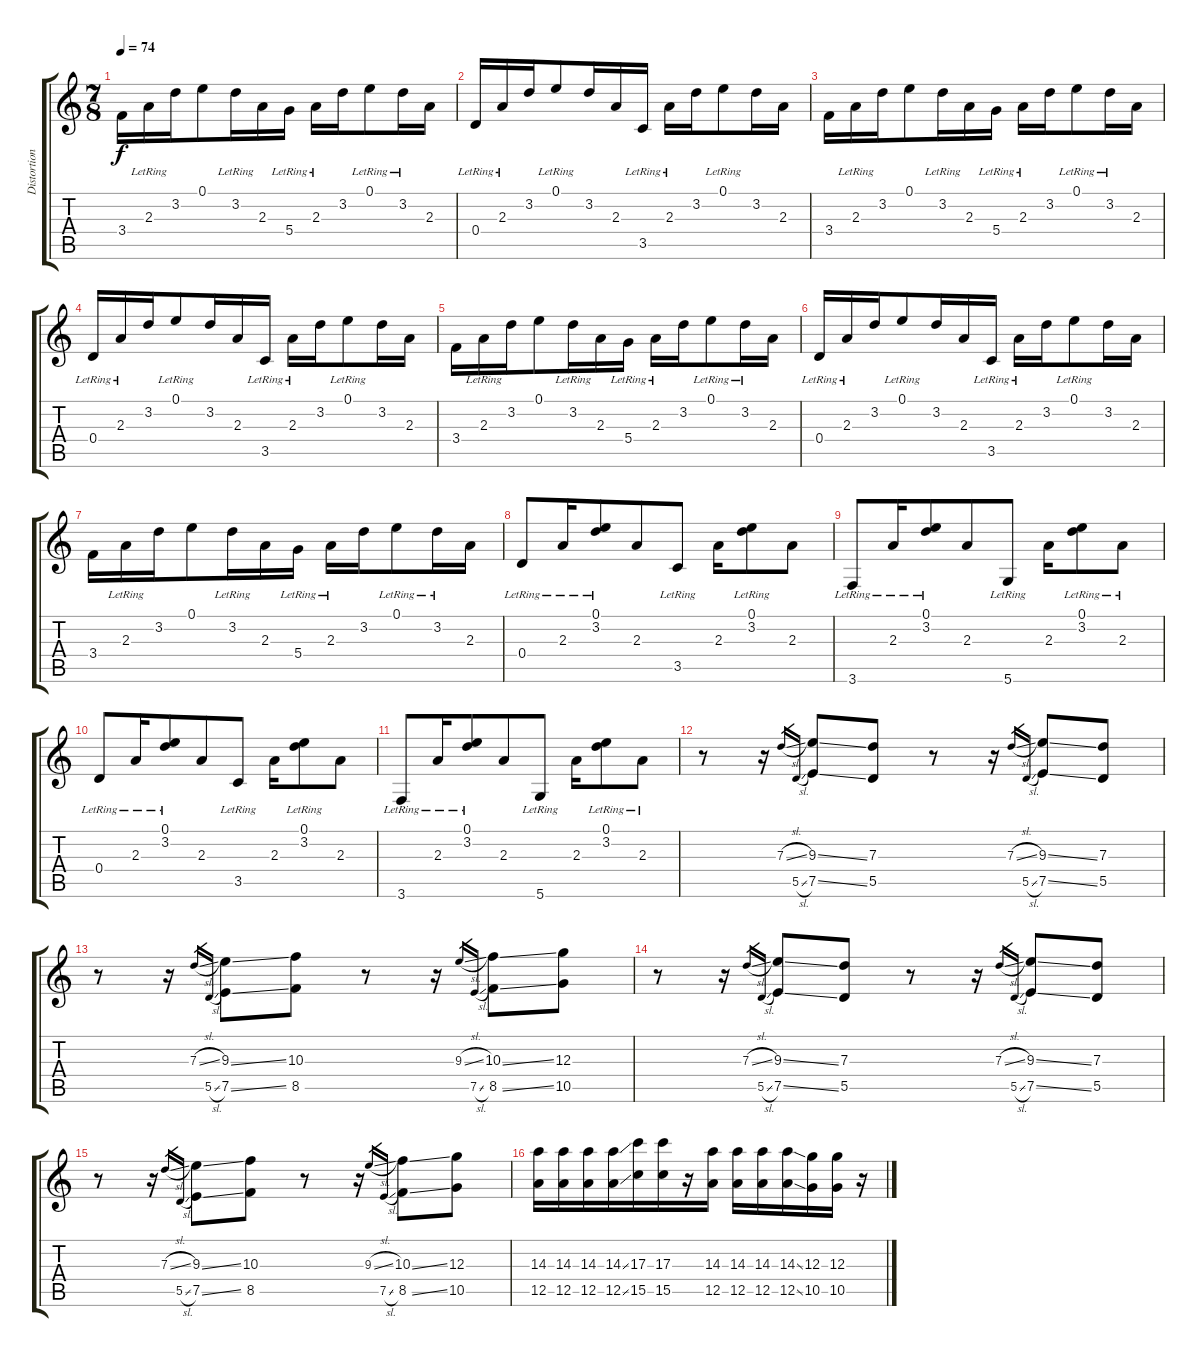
\track ("Distortion Guitar II" "Distortion") {instrument distortionguitar}
\staff {score tabs}
\tuning (E4 B3 G3 D3 A2 D2) {hide}
\ts (7 8)
\tempo 74
\clef g2
\ks c
3.4.16{dy f} 2.3{lr}.16 3.2.16 0.1.8 3.2{lr}.16 2.3.16 5.4{lr}.16 2.3{lr}.16 3.2.16 0.1{lr}.8 3.2{lr}.16 2.3.16 |
0.4{lr}.16 2.3{lr}.16 3.2.16 0.1{lr}.8 3.2.16 2.3.16 3.5{lr}.16 2.3{lr}.16 3.2.16 0.1{lr}.8 3.2.16 2.3.16 |
3.4.16 2.3{lr}.16 3.2.16 0.1.8 3.2{lr}.16 2.3.16 5.4{lr}.16 2.3{lr}.16 3.2.16 0.1{lr}.8 3.2{lr}.16 2.3.16 |
0.4{lr}.16 2.3{lr}.16 3.2.16 0.1{lr}.8 3.2.16 2.3.16 3.5{lr}.16 2.3{lr}.16 3.2.16 0.1{lr}.8 3.2.16 2.3.16 |
3.4.16 2.3{lr}.16 3.2.16 0.1.8 3.2{lr}.16 2.3.16 5.4{lr}.16 2.3{lr}.16 3.2.16 0.1{lr}.8 3.2{lr}.16 2.3.16 |
0.4{lr}.16 2.3{lr}.16 3.2.16 0.1{lr}.8 3.2.16 2.3.16 3.5{lr}.16 2.3{lr}.16 3.2.16 0.1{lr}.8 3.2.16 2.3.16 |
3.4.16 2.3{lr}.16 3.2.16 0.1.8 3.2{lr}.16 2.3.16 5.4{lr}.16 2.3{lr}.16 3.2.16 0.1{lr}.8 3.2{lr}.16 2.3.16 |
0.4{lr}.8 2.3{lr}.16 (0.1{lr} 3.2).8 2.3.8 3.5{lr}.8 2.3.16 (0.1{lr} 3.2).8 2.3.8 |
3.6{lr}.8 2.3{lr}.16 (0.1{lr} 3.2).8 2.3.8 5.6{lr}.8 2.3.16 (0.1{lr} 3.2).8 2.3{lr}.8 |
0.4{lr}.8 2.3{lr}.16 (0.1{lr} 3.2).8 2.3.8 3.5{lr}.8 2.3.16 (0.1{lr} 3.2).8 2.3.8 |
3.6{lr}.8 2.3{lr}.16 (0.1{lr} 3.2).8 2.3.8 5.6{lr}.8 2.3.16 (0.1{lr} 3.2).8 2.3{lr}.8 |
r.8 r.16 7.3{sl}.16{gr} 5.5{sl}.16{gr} (9.3{ss} 7.5{ss}).8 (7.3 5.5).8 r.8 r.16 7.3{sl}.16{gr} 5.5{sl}.16{gr} (9.3{ss} 7.5{ss}).8 (7.3 5.5).8 |
r.8 r.16 7.3{sl}.16{gr} 5.5{sl}.16{gr} (9.3{ss} 7.5{ss}).8 (10.3 8.5).8 r.8 r.16 9.3{sl}.16{gr} 7.5{sl}.16{gr} (10.3{ss} 8.5{ss}).8 (12.3 10.5).8 |
r.8 r.16 7.3{sl}.16{gr} 5.5{sl}.16{gr} (9.3{ss} 7.5{ss}).8 (7.3 5.5).8 r.8 r.16 7.3{sl}.16{gr} 5.5{sl}.16{gr} (9.3{ss} 7.5{ss}).8 (7.3 5.5).8 |
r.8 r.16 7.3{sl}.16{gr} 5.5{sl}.16{gr} (9.3{ss} 7.5{ss}).8 (10.3 8.5).8 r.8 r.16 9.3{sl}.16{gr} 7.5{sl}.16{gr} (10.3{ss} 8.5{ss}).8 (12.3 10.5).8 |
(14.3 12.5).16 (14.3 12.5).16 (14.3 12.5).16 (14.3{ss} 12.5{ss}).16 (17.3 15.5).16 (17.3 15.5).16 r.16 (14.3 12.5).16 (14.3 12.5).16 (14.3 12.5).16 (14.3{ss} 12.5{ss}).16 (12.3 10.5).16 (12.3 10.5).16 r.16
